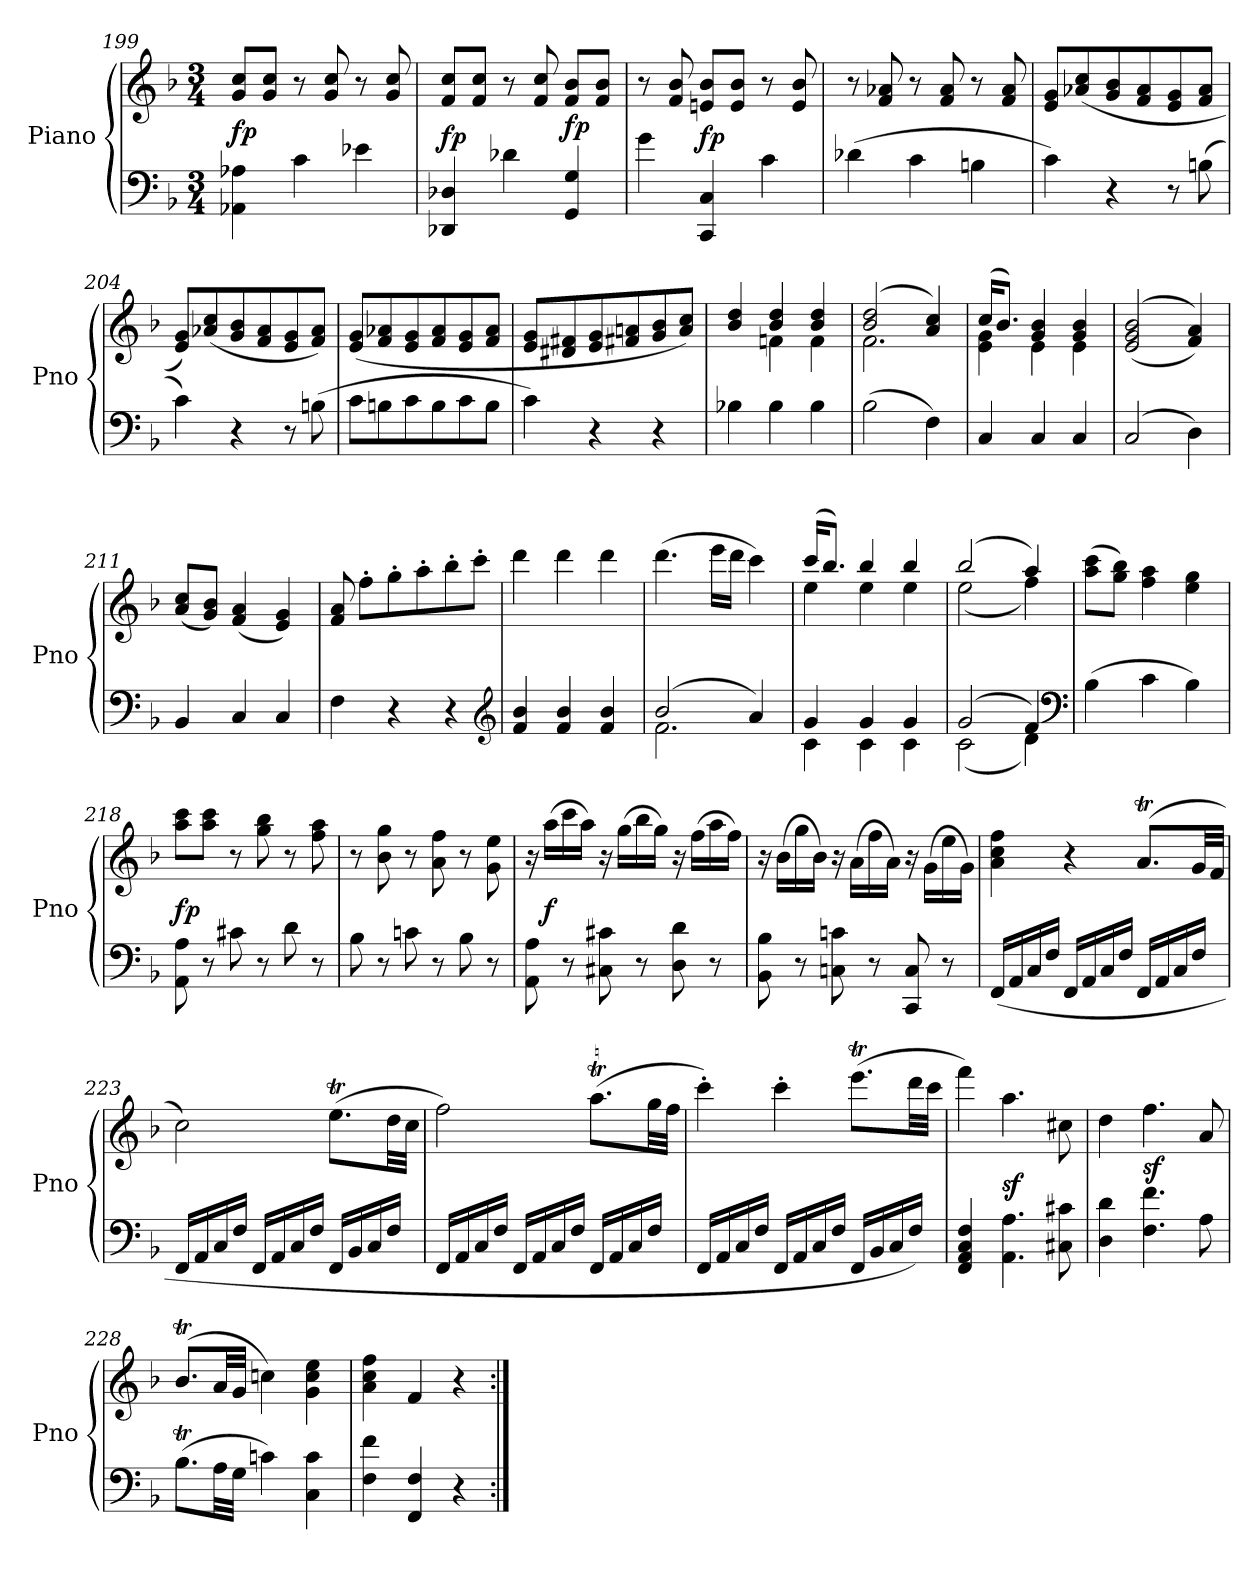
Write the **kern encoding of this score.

**kern	**kern	**dynam
*part1	*part1	*part1
*staff2	*staff1	*staff1/2
*I"Piano	*	*
*I'Pno	*	*
*clefF4	*clefG2	*
*k[b-]	*k[b-]	*
*F:	*F:	*
*M3/4	*M3/4	*
=199	=199	=199
4AA-X 4A-X	8g 8ccL	fp
.	8g 8ccJ	.
4c	8r	.
.	8g 8cc	.
4e-X	8r	.
.	8g 8cc	.
=200	=200	=200
4DD-X 4D-X	8f 8ccL	fp
.	8f 8ccJ	.
4d-X	8r	.
.	8f 8cc	.
4GG 4G	8f 8b-L	fp
.	8f 8b-J	.
=201	=201	=201
4g	8r	.
.	8f 8b-	.
4CC 4C	8en 8b-L	fp
.	8e 8b-J	.
4c	8r	.
.	8e 8b-	.
=202	=202	=202
(4d-X	8r	.
.	8f 8a-X	.
4c	8r	.
.	8f 8a-	.
4Bn	8r	.
.	8f 8a-	.
=203	=203	=203
4c)	8e 8gL	.
.	(8a-X 8cc	.
4r	8g 8b-	.
.	8f 8a-	.
8r	8e 8g	.
(8Bn	8f 8a-J	.
=204	=204	=204
4c)	8e 8gL)	.
.	(8a-X 8cc	.
4r	8g 8b-	.
.	8f 8a-	.
8r	8e 8g	.
(8Bn	8f 8a-J)	.
=205	=205	=205
8cL	(8e 8gL	.
8Bn	8f 8a-X	.
8c	8e 8g	.
8B	8f 8a-	.
8c	8e 8g	.
8BJ	8f 8a-J	.
=206	=206	=206
4c)	8e 8gL	.
.	8d#X 8f#X	.
4r	8e 8g	.
.	8f#X 8an	.
4r	8g 8b-	.
.	8a 8ccJ)	.
=207	=207	=207
*	*^	*
4B-X	4b-/ 4dd/	4ryy	.
4B-	4b- 4dd	4fn	.
4B-	4b- 4dd	4f	.
=208	=208	=208	=208
(2B-	(2b- 2dd	2.f	.
4F)	4a 4cc)	.	.
=209	=209	=209	=209
4C	(16ccKL	4e 4g	.
.	8.b-J)	.	.
4C	4g 4b-	4e	.
4C	4g 4b-	4e	.
*	*v	*v	*
=210	=210	=210
(>2C	(<(>2e 2g 2b-	.
4D)	4f 4a))	.
=211	=211	=211
4BB-	(8a 8ccL	.
.	8g 8b-J)	.
4C	(4f 4a	.
4C	4e 4g)	.
=212	=212	=212
4F	8f 8a	.
.	8ff'L	.
4r	8gg'	.
.	8aa'	.
4r	8bb-'	.
.	8ccc'J	.
*clefG2	*	*
=213	=213	=213
4f 4b-	4ddd	.
4f 4b-	4ddd	.
4f 4b-	4ddd	.
=214	=214	=214
*^	*	*
(2b-	2.f	(4.ddd	.
.	.	16eeeLL	.
.	.	16dddJJ	.
4a)	.	4ccc)	.
=215	=215	=215	=215
*	*	*^	*
4g	4c	(16cccKL	4ee	.
.	.	8.bb-J)	.	.
4g	4c	4bb-	4ee	.
4g	4c	4bb-	4ee	.
=216	=216	=216	=216	=216
(2g	(2c	(2bb-	(2ee	.
4f)	4d)	4aa)	4ff)	.
*v	*v	*	*	*
*	*v	*v	*
*clefF4	*	*
=217	=217	=217
(4B-	(8aa 8cccL	.
.	8gg 8bb-J)	.
4c	4ff 4aa	.
4B-)	4ee 4gg	.
=218	=218	=218
8AA 8A	8aa 8cccL	fp
8r	8aa 8cccJ	.
8c#X	8r	.
8r	8gg 8bb-	.
8d	8r	.
8r	8ff 8aa	.
=219	=219	=219
8B-	8r	.
8r	8b- 8gg	.
8cn	8r	.
8r	8a 8ff	.
8B-	8r	.
8r	8g 8ee	.
=220	=220	=220
8AA 8A	16r	.
.	(16aaLL	f
8r	16ccc	.
.	16aaJJ)	.
8C#X 8c#X	16r	.
.	(16ggLL	.
8r	16bb-	.
.	16ggJJ)	.
8D 8d	16r	.
.	(16ffLL	.
8r	16aa	.
.	16ffJJ)	.
=221	=221	=221
8BB- 8B-	16r	.
.	(16b-LL	.
8r	16gg	.
.	16b-JJ)	.
8Cn 8cn	16r	.
.	(16aLL	.
8r	16ff	.
.	16aJJ)	.
8CC 8C	16r	.
.	(16g\LL	.
8r	16ee\	.
.	16g\JJ)	.
=222	=222	=222
(16FFLL	4a 4cc 4ff	.
16AA	.	.
16C	.	.
16FJJ	.	.
16FFLL	4r	.
16AA	.	.
16C	.	.
16FJJ	.	.
16FFLL	(>8.atL	.
16AA	.	.
16C	.	.
16FJJ	32gLL	.
.	32fJJJ	.
=223	=223	=223
16FFLL	2cc)	.
16AA	.	.
16C	.	.
16FJJ	.	.
16FFLL	.	.
16AA	.	.
16C	.	.
16FJJ	.	.
16FFLL	(8.eetL	.
16BB-	.	.
16C	.	.
16FJJ	32ddLL	.
.	32ccJJJ	.
=224	=224	=224
16FFLL	2ff)	.
16AA	.	.
16C	.	.
16FJJ	.	.
16FFLL	.	.
16AA	.	.
16C	.	.
16FJJ	.	.
16FFLL	(8.aaTL	.
16AA	.	.
16C	.	.
16FJJ	32ggLL	.
.	32ffJJJ	.
=225	=225	=225
16FFLL	4ccc')	.
16AA	.	.
16C	.	.
16FJJ	.	.
16FFLL	4ccc'	.
16AA	.	.
16C	.	.
16FJJ	.	.
16FFLL	(8.eeetL	.
16BB-	.	.
16C	.	.
16FJJ)	32dddLL	.
.	32cccJJJ	.
=226	=226	=226
4FF 4AA 4C 4F	4fff)	.
4.AA 4.A	4.aa	sf
8C#X 8c#X	8cc#X	.
=227	=227	=227
4D 4d	4dd	.
4.F 4.f	4.ff	sf
8A	8a	.
=228	=228	=228
(8.B-TL	(8.b-TL	.
32ALL	32aLL	.
32GJJJ	32gJJJ	.
4cn)	4ccn)	.
4C 4c	4g 4cc 4ee	.
=229	=229	=229
4F 4f	4a 4cc 4ff	.
4FF 4F	4f	.
4r	4r	.
=:|!	=:|!	=:|!
*-	*-	*-
